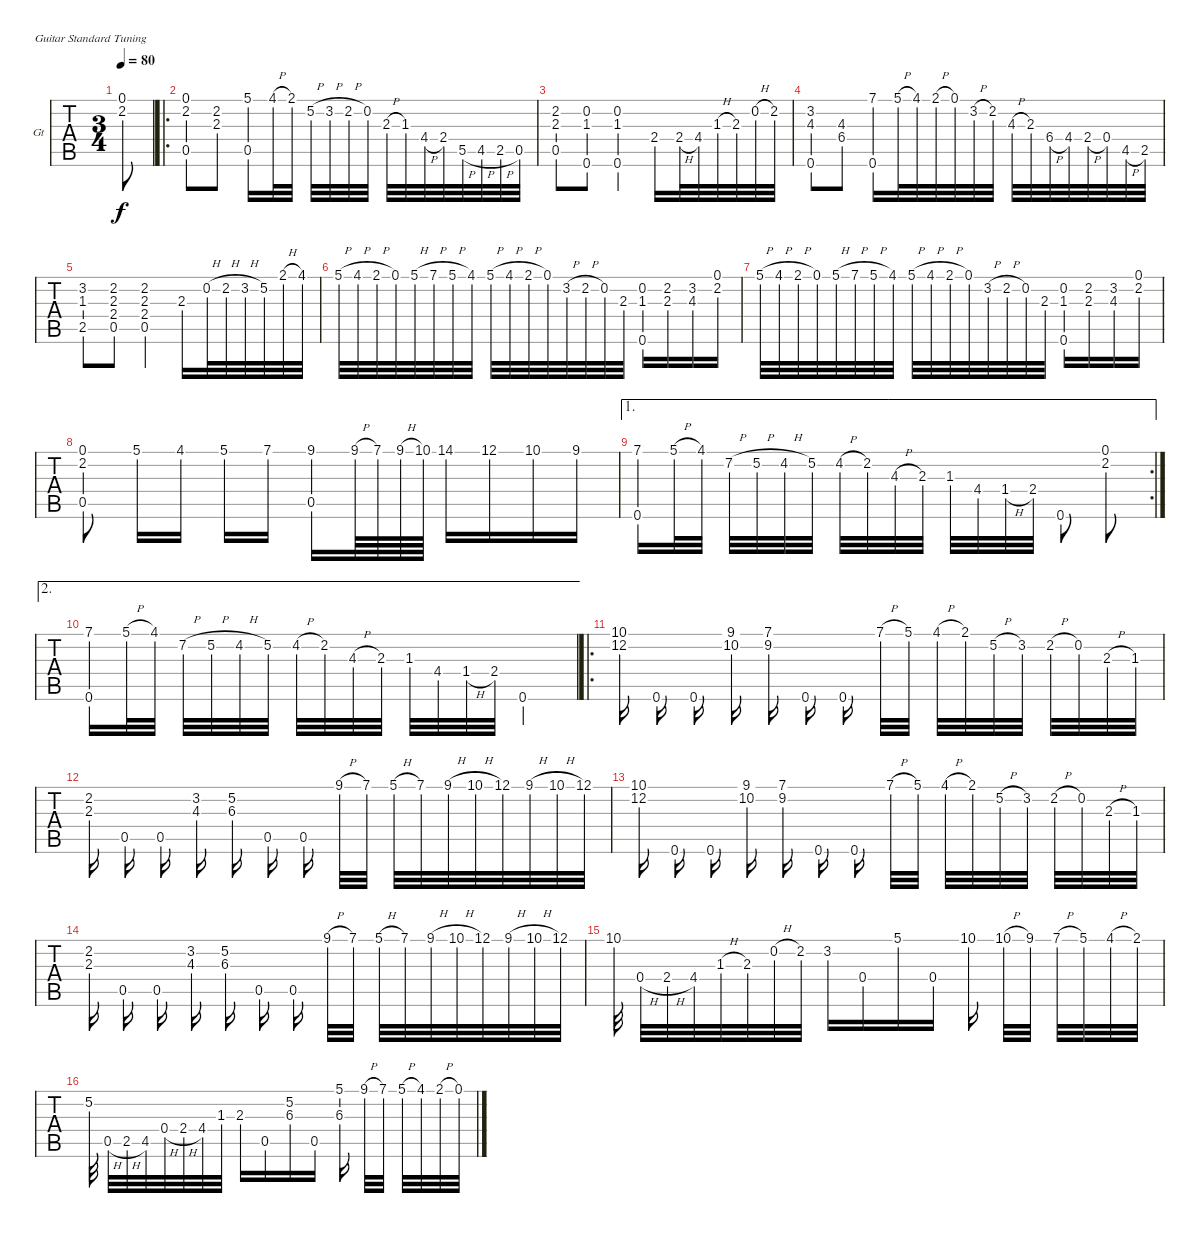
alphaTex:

\defaultSystemsLayout 4
\bracketExtendMode groupsimilarinstruments
\firstSystemTrackNameOrientation horizontal
\otherSystemsTrackNameOrientation horizontal
\track ("Guitar" "Gt") {instrument acousticguitarnylon}
\staff {tabs}
\tuning (E4 B3 G3 D3 A2 E2)
\ts (3 4)
\ac
\tempo 80
\clef g2
\ks a
(0.1 2.2).8{dy f instrument acousticguitarnylon beam invert} |
\ro
(0.1 2.2 0.5).8{beam invert} (2.2 2.3).8 (5.1 0.5).16 4.1{h}.32 2.1.32{beam split} 5.2{h}.32{beam invert} 3.2{h}.32 2.2{h}.32 0.2.32 2.3{h}.32 1.3.32 4.4{h}.32 2.4.32 5.5{h}.32 4.5{h}.32 2.5{h}.32 0.5.32 |
(2.2 2.3 0.5).8 (0.2 1.3 0.6).8 (0.2 1.3 0.6).4 2.4.16 2.4{h}.32 4.4.32 1.3{h}.32 2.3.32 0.2{h}.32 2.2.32 |
(3.2 4.3 0.6).8{beam invert} (4.3 6.4).8 (7.1 0.6).16 5.1{h}.32 4.1.32 2.1{h}.32 0.1.32 3.2{h}.32 2.2.32 4.3{h}.32 2.3.32 6.4{h}.32 4.4.32 2.4{h}.32 0.4.32 4.5{h}.32 2.5.32 |
(3.2 1.3 2.5).8 (2.2 2.3 2.4 0.5).8 (2.2 2.3 2.4 0.5).4 2.3.16{beam invert} 0.2{h}.32{beam invert} 2.2{h}.32{beam invert} 3.2{h}.32{beam invert} 5.2.32{beam invert} 2.1{h}.32{beam invert} 4.1.32{beam invert} |
5.1{h}.32{beam invert} 4.1{h}.32 2.1{h}.32 0.1.32 5.1{h}.32 7.1{h}.32 5.1{h}.32 4.1.32 5.1{h}.32{beam invert} 4.1{h}.32 2.1{h}.32 0.1.32 3.2{h}.32 2.2{h}.32 0.2.32 2.3.32 (0.2 1.3 0.6).16 (2.2 2.3).16 (3.2 4.3).16 (0.1 2.2).16 |
5.1{h}.32{beam invert} 4.1{h}.32 2.1{h}.32 0.1.32 5.1{h}.32 7.1{h}.32 5.1{h}.32 4.1.32 5.1{h}.32{beam invert} 4.1{h}.32 2.1{h}.32 0.1.32 3.2{h}.32 2.2{h}.32 0.2.32 2.3.32 (0.2 1.3 0.6).16 (2.2 2.3).16 (3.2 4.3).16 (0.1 2.2).16 |
(0.1 2.2 0.5).8{beam invert beam split} 5.1.16{beam invert} 4.1.16 5.1.16{beam invert} 7.1.16{beam split} (9.1 0.5).16{beam invert} 9.1{h}.64{beam invert} 7.1.64{beam invert} 9.1{h}.64{beam invert} 10.1.64{beam invert} 14.1.16{beam invert} 12.1.16 10.1.16 9.1.16 |
\ae 1
\rc 2
(7.1 0.6).16 5.1{h}.32 4.1.32{beam split} 7.2{h}.32{beam invert} 5.2{h}.32 4.2{h}.32 5.2.32 4.2{h}.32{beam invert} 2.2.32 4.3{h}.32 2.3.32{beam split} 1.3.32 4.4.32 1.4{h}.32 2.4.32 0.6.8{beam split} (0.1 2.2).8{beam invert} |
\ae 2
(7.1 0.6).16 5.1{h}.32 4.1.32{beam split} 7.2{h}.32{beam invert} 5.2{h}.32 4.2{h}.32 5.2.32 4.2{h}.32{beam invert} 2.2.32 4.3{h}.32 2.3.32{beam split} 1.3.32 4.4.32 1.4{h}.32 2.4.32 0.6.4 |
\ro
(10.1 12.2).16{beam invert beam split} 0.6.16{beam split} 0.6.16{beam split} (9.1 10.2).16{beam invert} (7.1 9.2).16{beam invert beam split} 0.6.16{beam split} 0.6.16{beam split} 7.1{h}.32{beam invert} 5.1.32 4.1{h}.32{beam invert} 2.1.32 5.2{h}.32 3.2.32{beam split} 2.2{h}.32{beam invert} 0.2.32{beam invert} 2.3{h}.32{beam invert} 1.3.32{beam invert} |
(2.2 2.3).16{beam split} 0.5.16{beam split} 0.5.16{beam split} (3.2 4.3).16{beam invert} (5.2 6.3).16{beam invert beam split} 0.5.16{beam split} 0.5.16{beam split} 9.1{h}.32{beam invert} 7.1.32 5.1{h}.32{beam invert} 7.1.32 9.1{h}.32 10.1{h}.32 12.1.32 9.1{h}.32 10.1{h}.32 12.1.32 |
(10.1 12.2).16{beam invert beam split} 0.6.16{beam split} 0.6.16{beam split} (9.1 10.2).16{beam invert} (7.1 9.2).16{beam invert beam split} 0.6.16{beam split} 0.6.16{beam split} 7.1{h}.32{beam invert} 5.1.32 4.1{h}.32{beam invert} 2.1.32 5.2{h}.32 3.2.32{beam split} 2.2{h}.32{beam invert} 0.2.32{beam invert} 2.3{h}.32{beam invert} 1.3.32{beam invert} |
(2.2 2.3).16{beam split} 0.5.16{beam split} 0.5.16{beam split} (3.2 4.3).16{beam invert} (5.2 6.3).16{beam invert beam split} 0.5.16{beam split} 0.5.16{beam split} 9.1{h}.32{beam invert} 7.1.32 5.1{h}.32{beam invert} 7.1.32 9.1{h}.32 10.1{h}.32 12.1.32 9.1{h}.32 10.1{h}.32 12.1.32 |
10.1.32{beam invert beam split} 0.4{h}.32 2.4{h}.32 4.4.32 1.3{h}.32 2.3.32 0.2{h}.32 2.2.32 3.2.16{beam invert} 0.4.16 5.1.16 0.4.16 10.1.16{beam invert beam split} 10.1{h}.32{beam invert} 9.1.32{beam split} 7.1{h}.32{beam invert} 5.1.32 4.1{h}.32 2.1.32 |
5.2.32{beam invert beam split} 0.5{h}.32 2.5{h}.32 4.5.32 0.4{h}.32 2.4{h}.32 4.4.32 1.3.32 2.3.16 0.5.16 (5.2 6.3).16 0.5.16 (5.1 6.3).16{beam invert beam split} 9.1{h}.32{beam invert} 7.1.32{beam split} 5.1{h}.32{beam invert} 4.1.32 2.1{h}.32 0.1.32
